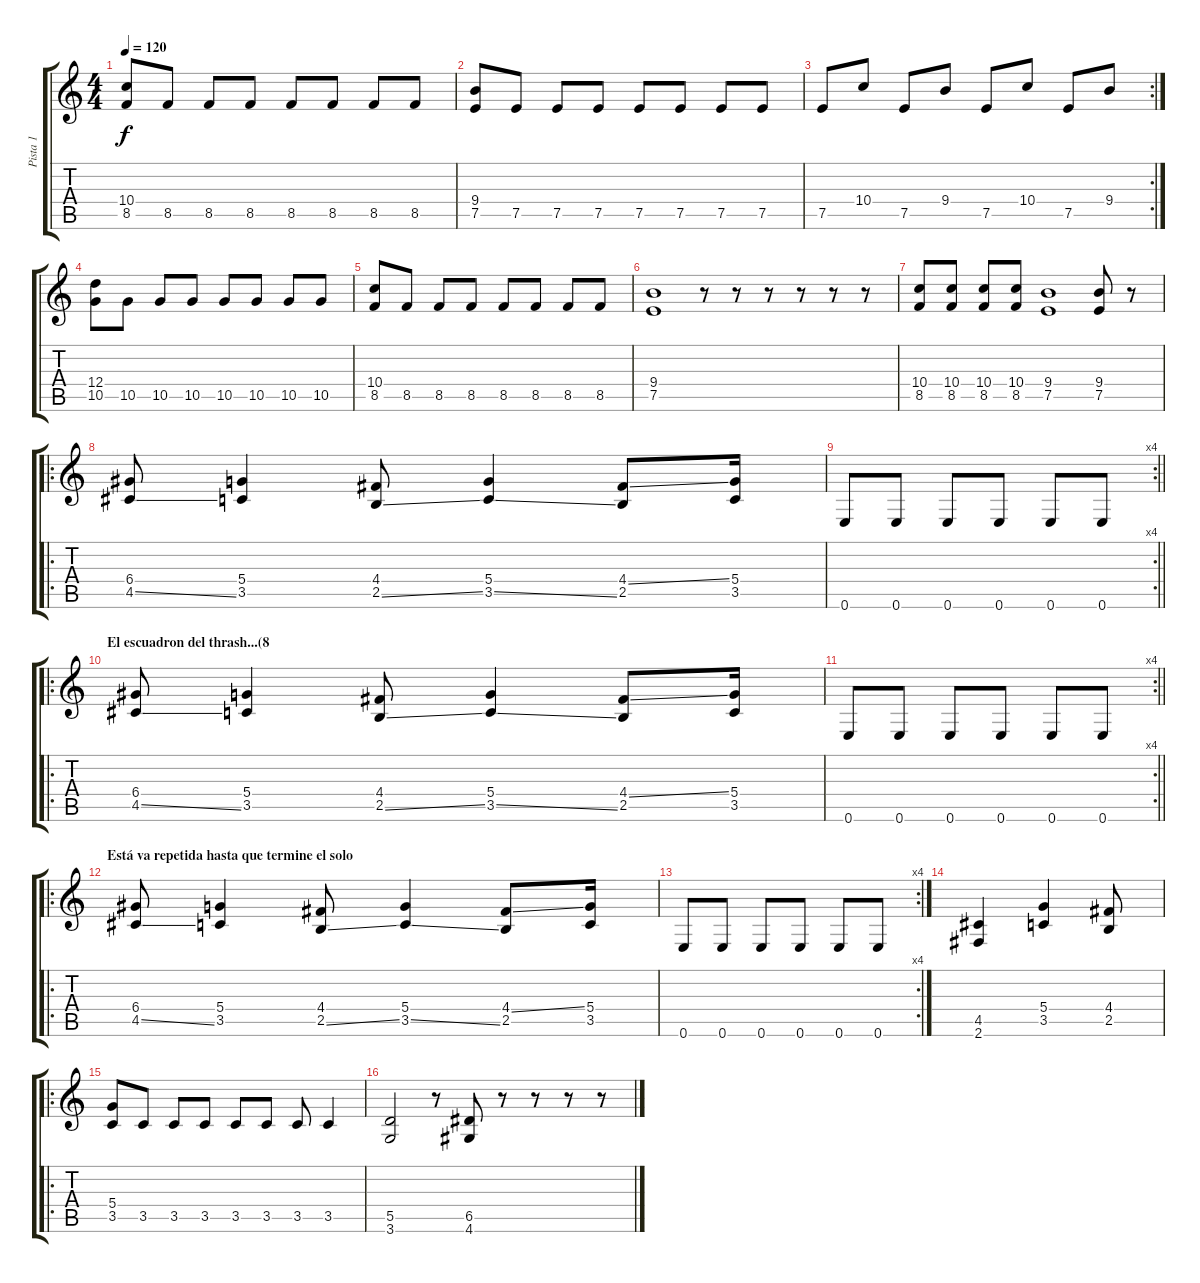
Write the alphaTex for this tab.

\track ("Pista 1" "Pista 1") {instrument distortionguitar}
\staff {score tabs}
\tuning (E4 B3 G3 D3 A2 E2) {hide}
\ts (4 4)
\tempo 120
\clef g2
\ks c
(10.4 8.5).8{dy f} 8.5.8 8.5.8 8.5.8 8.5.8 8.5.8 8.5.8 8.5.8 |
(9.4 7.5).8 7.5.8 7.5.8 7.5.8 7.5.8 7.5.8 7.5.8 7.5.8 |
\rc 2
7.5.8 10.4.8 7.5.8 9.4.8 7.5.8 10.4.8 7.5.8 9.4.8 |
(12.4 10.5).8 10.5.8 10.5.8 10.5.8 10.5.8 10.5.8 10.5.8 10.5.8 |
(10.4 8.5).8 8.5.8 8.5.8 8.5.8 8.5.8 8.5.8 8.5.8 8.5.8 |
(9.4 7.5).1 r.8 r.8 r.8 r.8 r.8 r.8 |
(10.4 8.5).8 (10.4 8.5).8 (10.4 8.5).8 (10.4 8.5).8 (9.4 7.5).1 (9.4 7.5).8 r.8 |
\ro
(6.4 4.5{ss}).8 (5.4 3.5).4 (4.4 2.5{ss}).8 (5.4 3.5{ss}).4 (4.4{ss} 2.5).8 (5.4 3.5).16 |
\rc 4
\barLineRight lightlight
0.6.8 0.6.8 0.6.8 0.6.8 0.6.8 0.6.8 |
\ro
\section ("" "El escuadron del thrash...(8")
(6.4 4.5{ss}).8 (5.4 3.5).4 (4.4 2.5{ss}).8 (5.4 3.5{ss}).4 (4.4{ss} 2.5).8 (5.4 3.5).16 |
\rc 4
\barLineRight lightlight
0.6.8 0.6.8 0.6.8 0.6.8 0.6.8 0.6.8 |
\ro
\section ("" "Está va repetida hasta que termine el solo")
(6.4 4.5{ss}).8 (5.4 3.5).4 (4.4 2.5{ss}).8 (5.4 3.5{ss}).4 (4.4{ss} 2.5).8 (5.4 3.5).16 |
\rc 4
0.6.8 0.6.8 0.6.8 0.6.8 0.6.8 0.6.8 |
(4.5 2.6).4 (5.4 3.5).4 (4.4 2.5).8 |
\ro
(5.4 3.5).8 3.5.8 3.5.8 3.5.8 3.5.8 3.5.8 3.5.8 3.5.4 |
(5.5 3.6).2 r.8 (6.5 4.6).8 r.8 r.8 r.8 r.8
